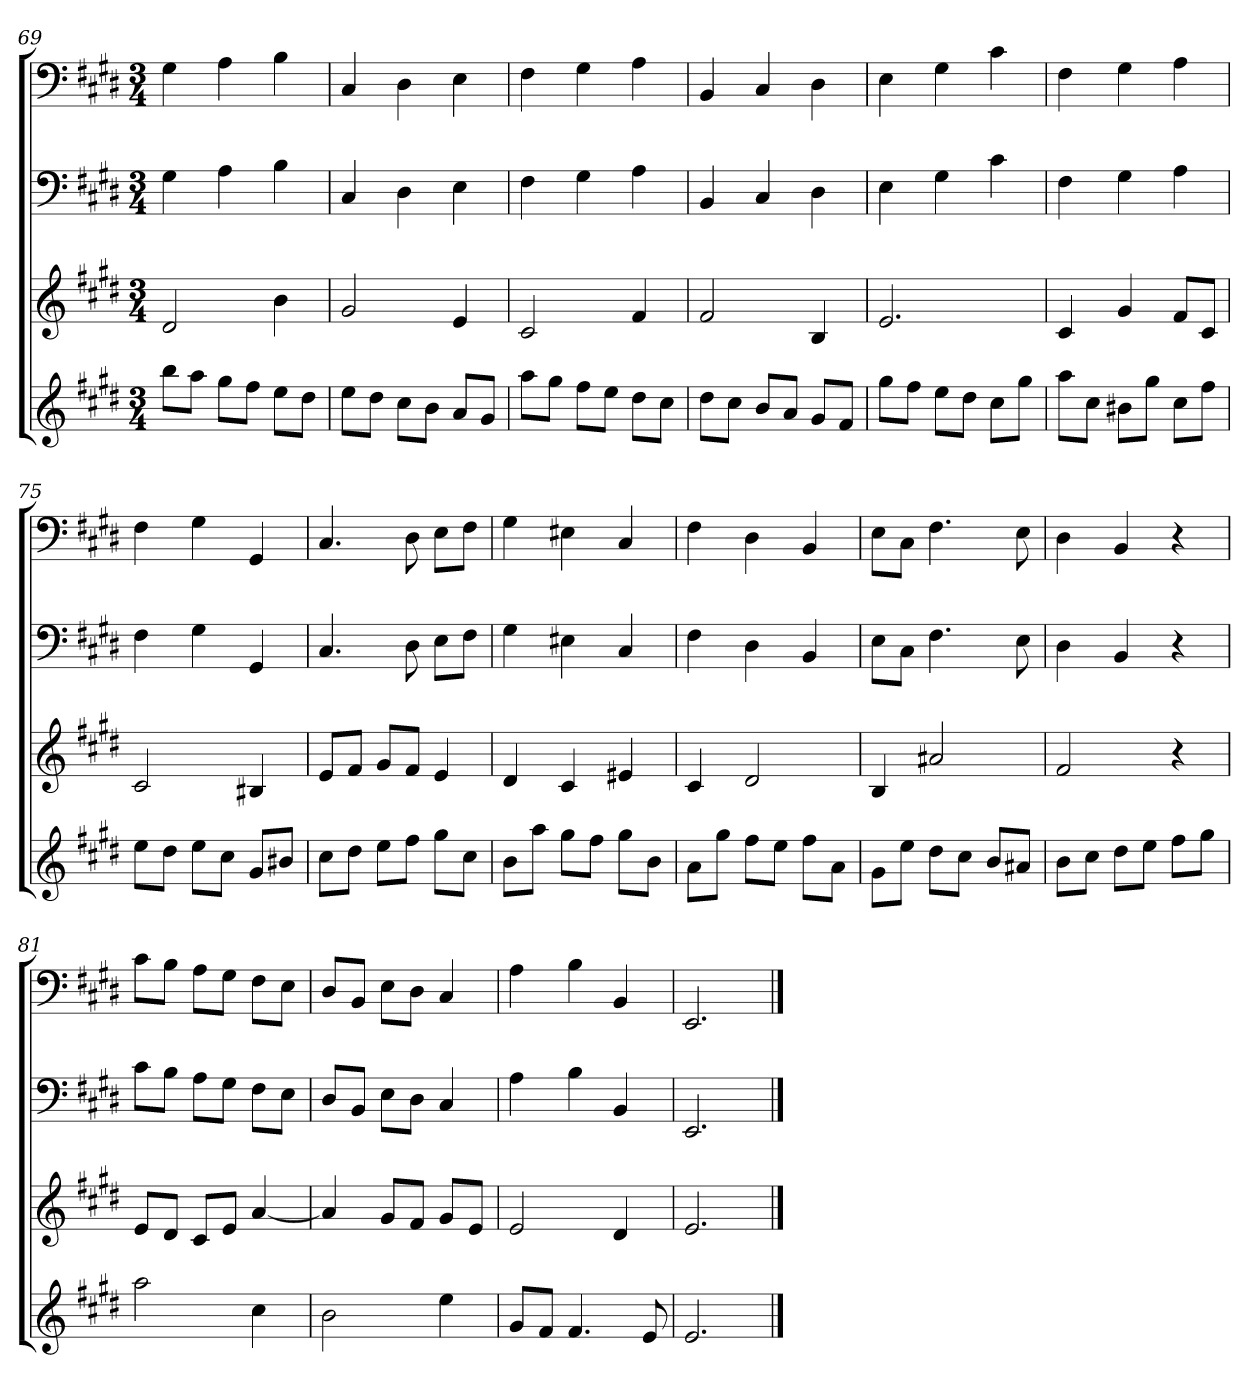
**kern	**kern	**kern	**kern
*part4	*part3	*part2	*part1
*staff4	*staff3	*staff2	*staff1
*k[f#c#g#d#]	*k[f#c#g#d#]	*k[f#c#g#d#]	*k[f#c#g#d#]
*E:	*E:	*E:	*E:
*M3/4	*M3/4	*M3/4	*M3/4
=69	=69	=69	=69
8bbL	2d#	4G#	4G#
8aaJ	.	.	.
8gg#L	.	4A	4A
8ff#J	.	.	.
8eeL	4b	4B	4B
8dd#J	.	.	.
=70	=70	=70	=70
8eeL	2g#	4C#	4C#
8dd#J	.	.	.
8cc#L	.	4D#	4D#
8bJ	.	.	.
8aL	4e	4E	4E
8g#J	.	.	.
=71	=71	=71	=71
8aaL	2c#	4F#	4F#
8gg#J	.	.	.
8ff#L	.	4G#	4G#
8eeJ	.	.	.
8dd#L	4f#	4A	4A
8cc#J	.	.	.
=72	=72	=72	=72
8dd#L	2f#	4BB	4BB
8cc#J	.	.	.
8bL	.	4C#	4C#
8aJ	.	.	.
8g#L	4B	4D#	4D#
8f#J	.	.	.
=73	=73	=73	=73
8gg#L	2.e	4E	4E
8ff#J	.	.	.
8eeL	.	4G#	4G#
8dd#J	.	.	.
8cc#L	.	4c#	4c#
8gg#J	.	.	.
=74	=74	=74	=74
8aaL	4c#	4F#	4F#
8cc#J	.	.	.
8b#XL	4g#	4G#	4G#
8gg#J	.	.	.
8cc#L	8f#L	4A	4A
8ff#J	8c#J	.	.
=75	=75	=75	=75
8eeL	2c#	4F#	4F#
8dd#J	.	.	.
8eeL	.	4G#	4G#
8cc#J	.	.	.
8g#L	4B#X	4GG#	4GG#
8b#XJ	.	.	.
=76	=76	=76	=76
8cc#L	8eL	4.C#	4.C#
8dd#J	8f#J	.	.
8eeL	8g#L	.	.
8ff#J	8f#J	8D#	8D#
8gg#L	4e	8EL	8EL
8cc#J	.	8F#J	8F#J
=77	=77	=77	=77
8bL	4d#	4G#	4G#
8aaJ	.	.	.
8gg#L	4c#	4E#X	4E#X
8ff#J	.	.	.
8gg#L	4e#X	4C#	4C#
8bJ	.	.	.
=78	=78	=78	=78
8aL	4c#	4F#	4F#
8gg#J	.	.	.
8ff#L	2d#	4D#	4D#
8eeJ	.	.	.
8ff#L	.	4BB	4BB
8aJ	.	.	.
=79	=79	=79	=79
8g#L	4B	8EL	8EL
8eeJ	.	8C#J	8C#J
8dd#L	2a#X	4.F#	4.F#
8cc#J	.	.	.
8bL	.	.	.
8a#XJ	.	8E	8E
=80	=80	=80	=80
8bL	2f#	4D#	4D#
8cc#J	.	.	.
8dd#L	.	4BB	4BB
8eeJ	.	.	.
8ff#L	4r	4r	4r
8gg#J	.	.	.
=81	=81	=81	=81
2aa	8eL	8c#L	8c#L
.	8d#J	8BJ	8BJ
.	8c#L	8AL	8AL
.	8eJ	8G#J	8G#J
4cc#	[4a	8F#L	8F#L
.	.	8EJ	8EJ
=82	=82	=82	=82
2b	4a]	8D#L	8D#L
.	.	8BBJ	8BBJ
.	8g#L	8EL	8EL
.	8f#J	8D#J	8D#J
4ee	8g#L	4C#	4C#
.	8eJ	.	.
=83	=83	=83	=83
8g#L	2e	4A	4A
8f#J	.	.	.
4.f#	.	4B	4B
.	4d#	4BB	4BB
8e	.	.	.
=84	=84	=84	=84
2.e	2.e	2.EE	2.EE
==	==	==	==
*-	*-	*-	*-
